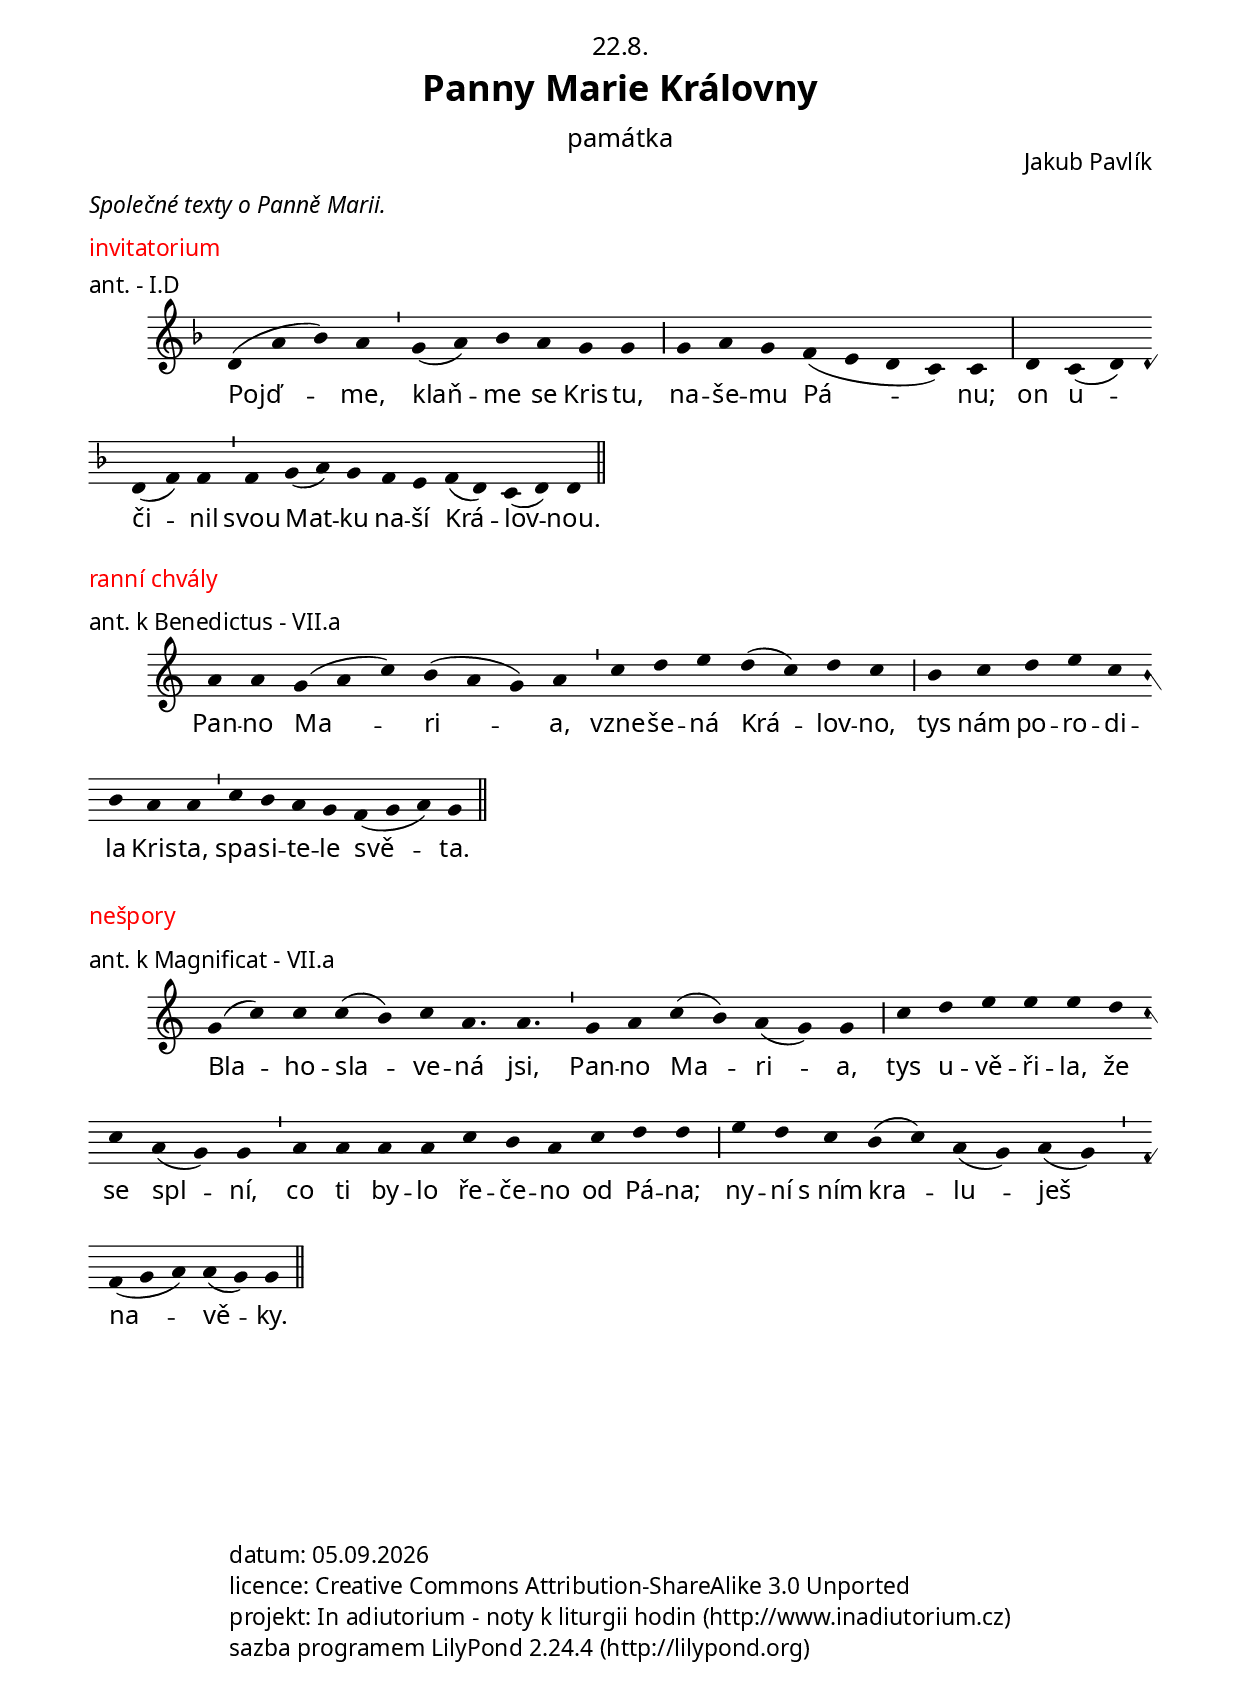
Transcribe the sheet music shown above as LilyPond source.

\version "2.15.40"

\include "../spolecne.ly"
\include "../dilyresponsorii.ly"

\header {
  title = \markup\titleSvatek
            "Panny Marie Královny"
            památka
            22.8.
  composer = "Jakub Pavlík"
}

\markup\communia #'(#:maria)

\markup {\nadpisHodinka {"invitatorium"}}

\score {
  \relative c' {
    \choralniRezim
    \key f \major
    d4( a' bes) a \barMin g( a) bes a g g \barMaior
    g a g f( e d c) c \barMax
    d c( d) d( f) f \barMin
    f g( a) g f e f( d) c( d) d \barFinalis
  }
  \addlyrics {
    Pojď -- me, klaň -- me se Kris -- tu,
    na -- še -- mu Pá -- nu;
    on u -- či -- nil
    svou Mat -- ku na -- ší Krá -- lov -- nou.
  }
  \header {
    quid = "ant."
    modus = "I"
    differentia = "D"
    psalmus = ""
    id = "invit"
    piece = \markup {\sestavTitulekBezZalmu}
  }
}

\markup {\nadpisHodinka {"ranní chvály"}}

\score {
  \relative c'' {
    \choralniRezim
    a4 a g( a c) b( a g) a \barMin
    c d e d( c) d c \barMaior
    b c d e c b a a \barMin
    c b a g f( g a) g \barFinalis
  }
  \addlyrics {
    Pan -- no Ma -- ri -- a,
    vzne -- še -- ná Krá -- lov -- no,
    tys nám po -- ro -- di -- la Kris -- ta,
    spa -- si -- te -- le svě -- ta.
  }
  \header {
    quid = "ant. k Benedictus"
    modus = "VII"
    differentia = "a"
    psalmus = ""
    id = "aben"
    piece = \markup {\sestavTitulekBezZalmu}
  }
}

\markup {\nadpisHodinka {"nešpory"}}

\score {
  \relative c'' {
    \choralniRezim
    g4( c) c c( b) c a4. a \barMin
    g4 a c( b) a( g) g \barMaior
    c d e e e d c a( g) g \barMin
    a a a a c b a c d d \barMaior
    e d c b( c) a( g) a( g) \barMin
    f( g a) a( g) g \barFinalis
  }
  \addlyrics {
    Bla -- ho -- sla -- ve -- ná jsi,
    Pan -- no Ma -- ri -- a,
    tys u -- vě -- ři -- la, že se spl -- ní,
    co ti by -- lo ře -- če -- no od Pá -- na;
    ny -- ní s_ním kra -- lu -- ješ
    na -- vě -- ky.
  }
  \header {
    quid = "ant. k Magnificat"
    modus = "VII"
    differentia = "a"
    psalmus = ""
    id = "amag"
    fial = "commune/commune_maria.ly#2ne-amag?zacatek"
    piece = \markup {\sestavTitulekBezZalmu}
  }
}